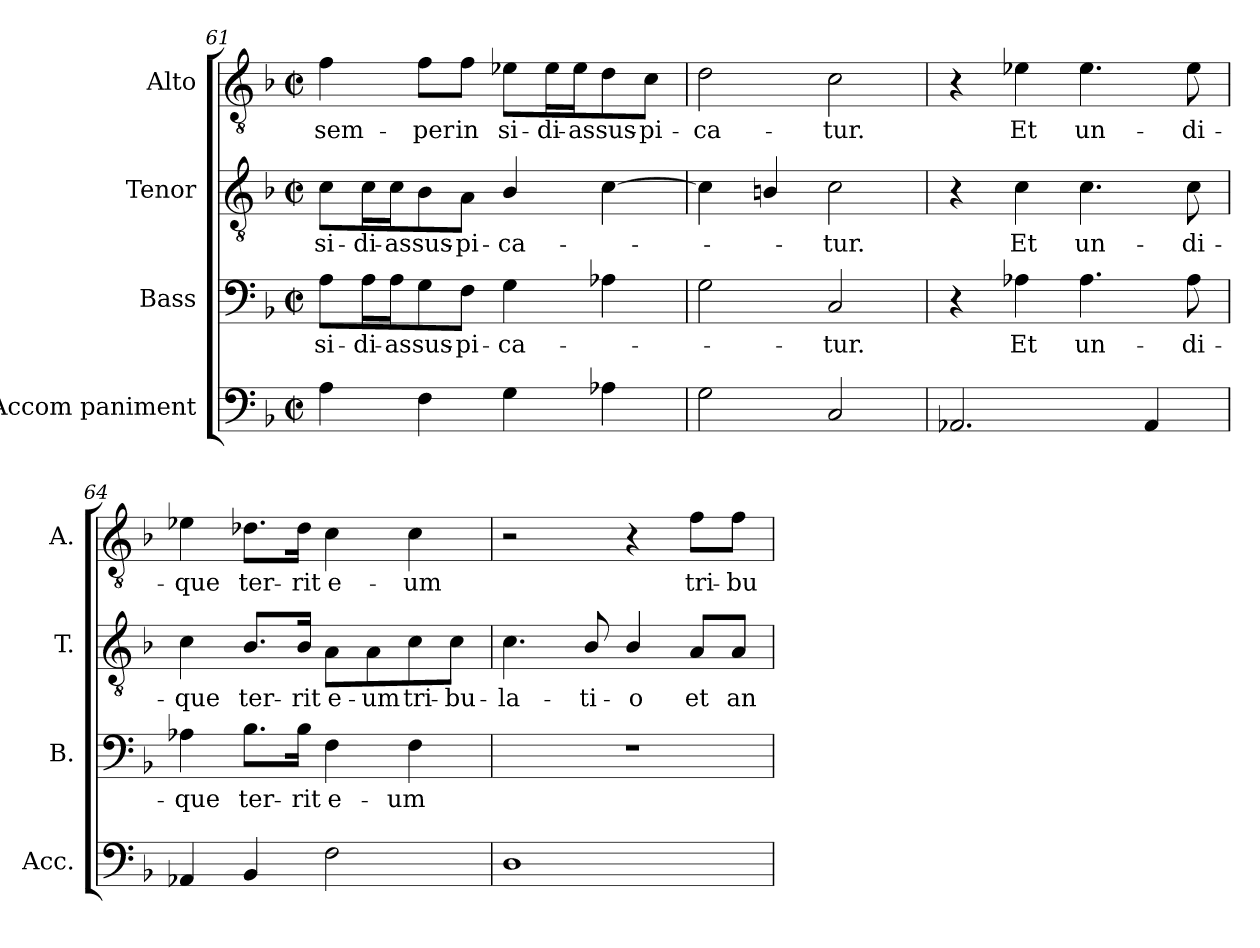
**kern	**kern	**text	**kern	**text	**kern	**text
*part4	*part3	*part3	*part2	*part2	*part1	*part1
*staff4	*staff3	*staff3	*staff2	*staff2	*staff1	*staff1
*I"Accom paniment	*I"Bass	*	*I"Tenor	*	*I"Alto	*
*I'Acc.	*I'B.	*	*I'T.	*	*I'A.	*
*clefF4	*clefF4	*	*clefGv2	*	*clefGv2	*
*	*	*	*ITrd7c12	*	*ITrd7c12	*
*k[b-]	*k[b-]	*	*k[b-]	*	*k[b-]	*
*F:	*F:	*	*F:	*	*F:	*
*M2/2	*M2/2	*	*M2/2	*	*M2/2	*
*met(c|)	*met(c|)	*	*met(c|)	*	*met(c|)	*
=61	=61	=61	=61	=61	=61	=61
!	!	!LO:LY:b:color=#000000	!	!	!	!
!	!	!	!	!LO:LY:b:color=#000000	!	!
!	!	!	!	!	!	!LO:LY:b:color=#000000
4Ai\	8Ai\L	-si-	8Ci\L	-si-	4Fi\	sem-
!	!	!LO:LY:b:color=#000000	!	!	!	!
!	!	!	!	!LO:LY:b:color=#000000	!	!
.	16Ai\L	-di-	16Ci\L	-di-	.	.
!	!	!LO:LY:b:color=#000000	!	!	!	!
!	!	!	!	!LO:LY:b:color=#000000	!	!
.	16Ai\J	-as	16Ci\J	-as	.	.
!	!	!LO:LY:b:color=#000000	!	!	!	!
!	!	!	!	!LO:LY:b:color=#000000	!	!
!	!	!	!	!	!	!LO:LY:b:color=#000000
4Fi\	8Gi\	sus-	8BB-i\	sus-	8Fi\L	-per
!	!	!LO:LY:b:color=#000000	!	!	!	!
!	!	!	!	!LO:LY:b:color=#000000	!	!
!	!	!	!	!	!	!LO:LY:b:color=#000000
.	8Fi\J	-pi-	8AAi\J	-pi-	8Fi\J	in
!	!	!LO:LY:b:color=#000000	!	!	!	!
!	!	!	!	!LO:LY:b:color=#000000	!	!
!	!	!	!	!	!	!LO:LY:b:color=#000000
4Gi\	4Gi\	-ca-	4BB-i/	-ca-	8E-Xi\L	si-
!	!	!	!	!	!	!LO:LY:b:color=#000000
.	.	.	.	.	16E-i\L	-di-
!	!	!	!	!	!	!LO:LY:b:color=#000000
.	.	.	.	.	16E-i\J	-as
!	!	!	!	!	!	!LO:LY:b:color=#000000
4A-Xi\	4A-Xi\	.	[>4Ci\	.	8Di\	sus-
!	!	!	!	!	!	!LO:LY:b:color=#000000
.	.	.	.	.	8Ci\J	-pi-
=62	=62	=62	=62	=62	=62	=62
!	!	!	!	!	!	!LO:LY:b:color=#000000
2Gi\	2Gi\	.	4Ci\]	.	2Di\	-ca-
.	.	.	4BBni/	.	.	.
!	!	!LO:LY:b:color=#000000	!	!	!	!
!	!	!	!	!LO:LY:b:color=#000000	!	!
!	!	!	!	!	!	!LO:LY:b:color=#000000
2Ci/	2Ci/	-tur.	2Ci\	-tur.	2Ci\	-tur.
!!LO:LB:g=z
=63	=63	=63	=63	=63	=63	=63
2.AA-Xi/	4r	.	4r	.	4r	.
!	!	!LO:LY:b:color=#000000	!	!	!	!
!	!	!	!	!LO:LY:b:color=#000000	!	!
!	!	!	!	!	!	!LO:LY:b:color=#000000
.	4A-Xi\	Et	4Ci\	Et	4E-Xi\	Et
!	!	!LO:LY:b:color=#000000	!	!	!	!
!	!	!	!	!LO:LY:b:color=#000000	!	!
!	!	!	!	!	!	!LO:LY:b:color=#000000
.	4.A-i\	un-	4.Ci\	un-	4.E-i\	un-
4AA-i/	.	.	.	.	.	.
!	!	!LO:LY:b:color=#000000	!	!	!	!
!	!	!	!	!LO:LY:b:color=#000000	!	!
!	!	!	!	!	!	!LO:LY:b:color=#000000
.	8A-i\	-di-	8Ci\	-di-	8E-i\	-di-
=64	=64	=64	=64	=64	=64	=64
!	!	!LO:LY:b:color=#000000	!	!	!	!
!	!	!	!	!LO:LY:b:color=#000000	!	!
!	!	!	!	!	!	!LO:LY:b:color=#000000
4AA-Xi/	4A-Xi\	-que	4Ci\	-que	4E-Xi\	-que
!	!	!LO:LY:b:color=#000000	!	!	!	!
!	!	!	!	!LO:LY:b:color=#000000	!	!
!	!	!	!	!	!	!LO:LY:b:color=#000000
4BB-i/	8.B-i\L	ter-	8.BB-i/L	ter-	8.D-Xi\L	ter-
!	!	!LO:LY:b:color=#000000	!	!	!	!
!	!	!	!	!LO:LY:b:color=#000000	!	!
!	!	!	!	!	!	!LO:LY:b:color=#000000
.	16B-i\Jk	-rit	16BB-i/Jk	-rit	16D-i\Jk	-rit
!	!	!LO:LY:b:color=#000000	!	!	!	!
!	!	!	!	!LO:LY:b:color=#000000	!	!
!	!	!	!	!	!	!LO:LY:b:color=#000000
2Fi\	4Fi\	e-	8AAi\L	e-	4Ci\	e-
!	!	!	!	!LO:LY:b:color=#000000	!	!
.	.	.	8AAi\	-um	.	.
!	!	!LO:LY:b:color=#000000	!	!	!	!
!	!	!	!	!LO:LY:b:color=#000000	!	!
!	!	!	!	!	!	!LO:LY:b:color=#000000
.	4Fi\	-um	8Ci\	tri-	4Ci\	-um
!	!	!	!	!LO:LY:b:color=#000000	!	!
.	.	.	8Ci\J	-bu-	.	.
=65	=65	=65	=65	=65	=65	=65
!	!	!	!	!LO:LY:b:color=#000000	!	!
1Di	1r	.	4.Ci\	-la-	2r	.
!	!	!	!	!LO:LY:b:color=#000000	!	!
.	.	.	8BB-i/	-ti-	.	.
!	!	!	!	!LO:LY:b:color=#000000	!	!
.	.	.	4BB-i/	-o	4r	.
!	!	!	!	!LO:LY:b:color=#000000	!	!
!	!	!	!	!	!	!LO:LY:b:color=#000000
.	.	.	8AAi/L	et	8Fi\L	tri-
!	!	!	!	!LO:LY:b:color=#000000	!	!
!	!	!	!	!	!	!LO:LY:b:color=#000000
.	.	.	8AAi/J	an-	8Fi\J	-bu-
=	=	=	=	=	=	=
*-	*-	*-	*-	*-	*-	*-
